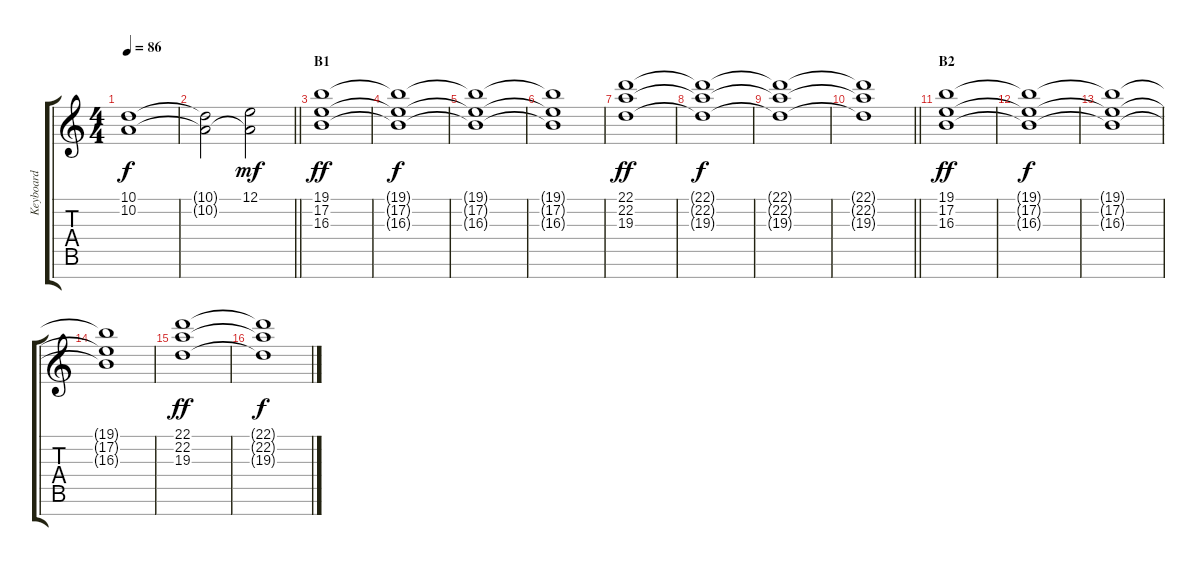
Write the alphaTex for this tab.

\track ("Keyboard" "Keyboard") {instrument rockorgan}
\staff {score tabs}
\tuning (E4 B3 G3 D3 A2 E2 B1) {hide}
\ts (4 4)
\tempo 86
\clef g2
\ks c
(10.1 10.2).1{dy f} |
\barLineRight lightlight
(10.1{t} 10.2{t}).2 (12.1 10.2{t}).2{dy mf} |
\section ("" "B1")
(19.1 17.2 16.3).1{dy ff volume 5 instrument stringensemble1} |
(19.1{t} 17.2{t} 16.3{t}).1{dy f} |
(19.1{t} 17.2{t} 16.3{t}).1 |
(19.1{t} 17.2{t} 16.3{t}).1 |
(22.1 22.2 19.3).1{dy ff} |
(22.1{t} 22.2{t} 19.3{t}).1{dy f} |
(22.1{t} 22.2{t} 19.3{t}).1 |
\barLineRight lightlight
(22.1{t} 22.2{t} 19.3{t}).1 |
\section ("" "B2")
(19.1 17.2 16.3).1{dy ff} |
(19.1{t} 17.2{t} 16.3{t}).1{dy f} |
(19.1{t} 17.2{t} 16.3{t}).1 |
(19.1{t} 17.2{t} 16.3{t}).1 |
(22.1 22.2 19.3).1{dy ff} |
(22.1{t} 22.2{t} 19.3{t}).1{dy f}
